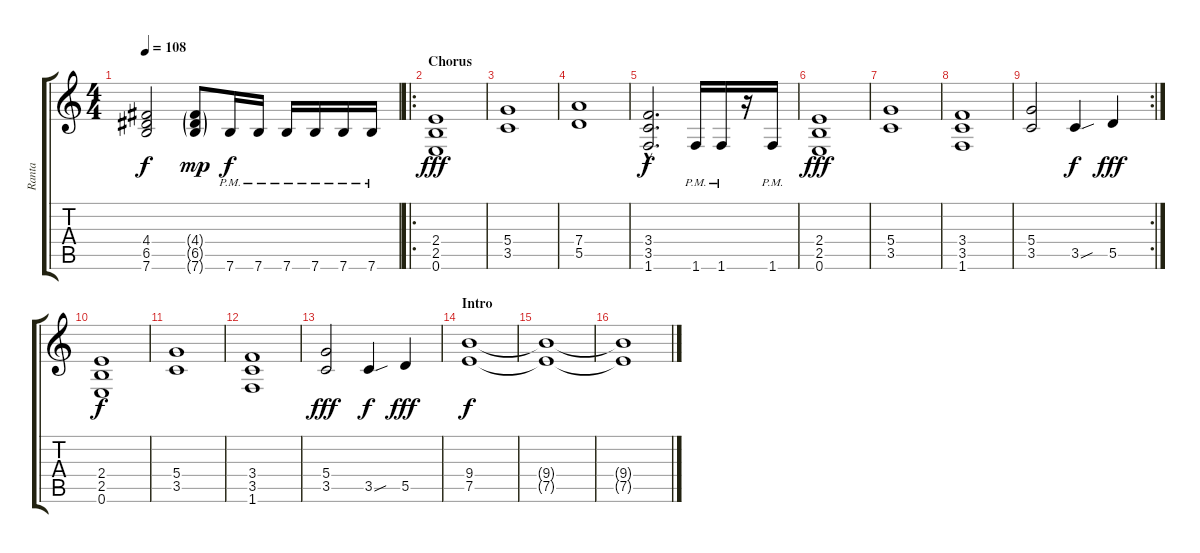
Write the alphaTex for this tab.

\track ("Ranta" "Ranta") {instrument distortionguitar}
\staff {score tabs}
\tuning (E4 B3 G3 D3 A2 E2) {hide}
\ts (4 4)
\tempo 108
\clef g2
\ks c
(4.4 6.5 7.6).2{dy f} (4.4{g} 6.5{g} 7.6{g}).8{dy mp} 7.6{pm}.16{dy f} 7.6{pm}.16 7.6{pm}.16 7.6{pm}.16 7.6{pm}.16 7.6{pm}.16 |
\ro
\section ("" "Chorus")
(2.4 2.5 0.6).1{dy fff} |
(5.4 3.5).1 |
(7.4 5.5).1 |
(3.4{hac} 3.5{hac} 1.6{hac}).2{d dy f} 1.6{pm}.16 1.6{pm}.16 r.16 1.6{pm}.16 |
(2.4 2.5 0.6).1{dy fff} |
(5.4 3.5).1 |
(3.4 3.5 1.6).1 |
\rc 2
(5.4 3.5).2 3.5{sou}.4{dy f} 5.5.4{dy fff} |
(2.4 2.5 0.6).1{dy f} |
(5.4 3.5).1 |
(3.4 3.5 1.6).1 |
(5.4 3.5).2{dy fff} 3.5{sou}.4{dy f} 5.5.4{dy fff} |
\section ("" "Intro")
(9.4 7.5).1{dy f} |
(9.4{t} 7.5{t}).1 |
(9.4{t} 7.5{t}).1
